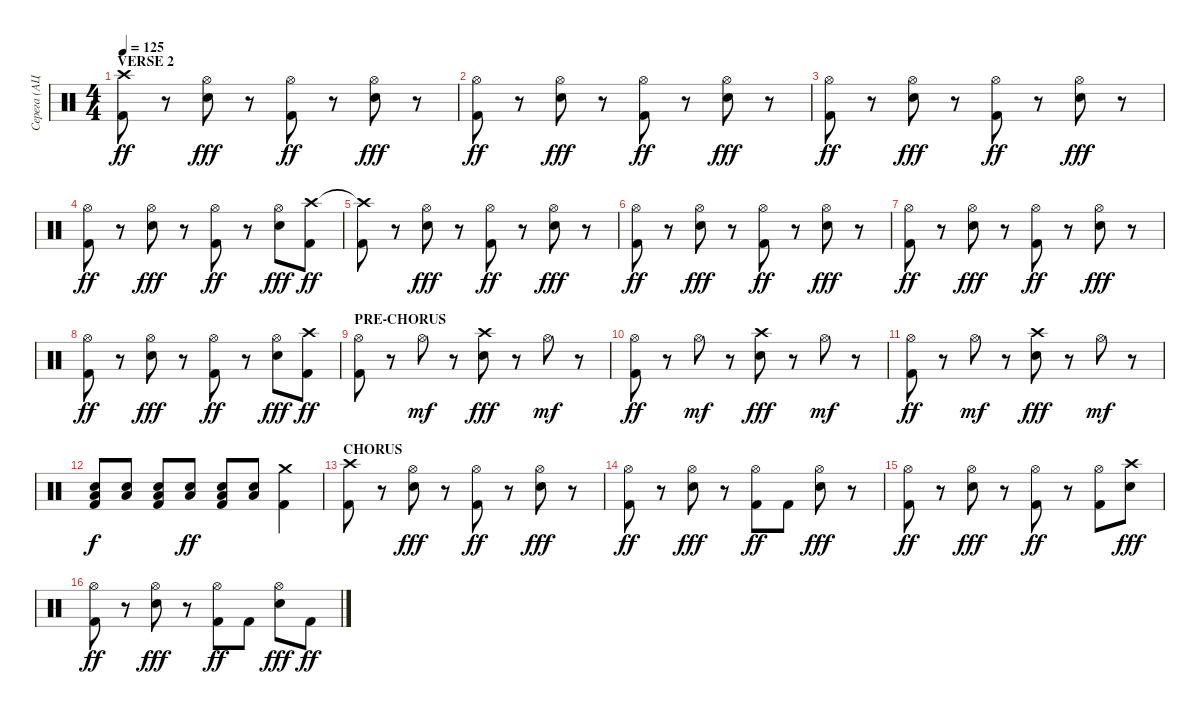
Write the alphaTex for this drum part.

\track ("Серега (АЦЦКИЙ ДЯТЕЛ)" "Серега (АЦ") {instrument percussion}
\staff {score}
\articulation defaults
\ts (4 4)
\section ("" "VERSE 2")
\tempo 125
\clef neutral
\ks c
("Crash high (hit)"{t} "Kick (hit) 2").8{dy ff} r.8 ("Hi-Hat (open)" "Electric Snare (hit)").8{dy fff} r.8 ("Hi-Hat (open)" "Kick (hit) 2").8{dy ff} r.8 ("Hi-Hat (open)" "Electric Snare (hit)").8{dy fff} r.8 |
("Hi-Hat (open)" "Kick (hit) 2").8{dy ff} r.8 ("Hi-Hat (open)" "Electric Snare (hit)").8{dy fff} r.8 ("Hi-Hat (open)" "Kick (hit) 2").8{dy ff} r.8 ("Hi-Hat (open)" "Electric Snare (hit)").8{dy fff} r.8 |
("Hi-Hat (open)" "Kick (hit) 2").8{dy ff} r.8 ("Hi-Hat (open)" "Electric Snare (hit)").8{dy fff} r.8 ("Hi-Hat (open)" "Kick (hit) 2").8{dy ff} r.8 ("Hi-Hat (open)" "Electric Snare (hit)").8{dy fff} r.8 |
("Hi-Hat (open)" "Kick (hit) 2").8{dy ff} r.8 ("Hi-Hat (open)" "Electric Snare (hit)").8{dy fff} r.8 ("Hi-Hat (open)" "Kick (hit) 2").8{dy ff} r.8 ("Hi-Hat (open)" "Electric Snare (hit)").8{dy fff} ("Crash high (hit)" "Kick (hit) 2").8{dy ff} |
("Crash high (hit)"{t} "Kick (hit) 2").8 r.8 ("Hi-Hat (open)" "Electric Snare (hit)").8{dy fff} r.8 ("Hi-Hat (open)" "Kick (hit) 2").8{dy ff} r.8 ("Hi-Hat (open)" "Electric Snare (hit)").8{dy fff} r.8 |
("Hi-Hat (open)" "Kick (hit) 2").8{dy ff} r.8 ("Hi-Hat (open)" "Electric Snare (hit)").8{dy fff} r.8 ("Hi-Hat (open)" "Kick (hit) 2").8{dy ff} r.8 ("Hi-Hat (open)" "Electric Snare (hit)").8{dy fff} r.8 |
("Hi-Hat (open)" "Kick (hit) 2").8{dy ff} r.8 ("Hi-Hat (open)" "Electric Snare (hit)").8{dy fff} r.8 ("Hi-Hat (open)" "Kick (hit) 2").8{dy ff} r.8 ("Hi-Hat (open)" "Electric Snare (hit)").8{dy fff} r.8 |
("Hi-Hat (open)" "Kick (hit) 2").8{dy ff} r.8 ("Hi-Hat (open)" "Electric Snare (hit)").8{dy fff} r.8 ("Hi-Hat (open)" "Kick (hit) 2").8{dy ff} r.8 ("Hi-Hat (open)" "Electric Snare (hit)").8{dy fff} ("Crash high (hit)" "Kick (hit) 2").8{dy ff} |
\section ("" "PRE-CHORUS")
("Hi-Hat (open)" "Kick (hit) 2").8 r.8 "Hi-Hat (open)".8{dy mf} r.8 ("Crash high (hit)" "Electric Snare (hit)").8{dy fff} r.8 "Hi-Hat (open)".8{dy mf} r.8 |
("Hi-Hat (open)" "Kick (hit) 2").8{dy ff} r.8 "Hi-Hat (open)".8{dy mf} r.8 ("Crash high (hit)" "Electric Snare (hit)").8{dy fff} r.8 "Hi-Hat (open)".8{dy mf} r.8 |
("Hi-Hat (open)" "Kick (hit) 2").8{dy ff} r.8 "Hi-Hat (open)".8{dy mf} r.8 ("Crash high (hit)" "Electric Snare (hit)").8{dy fff} r.8 "Hi-Hat (open)".8{dy mf} r.8 |
("Low Floor Tom (hit)" "Electric Snare (hit)" "Kick (hit) 2").8{dy f} ("Low Floor Tom (hit)" "Electric Snare (hit)").8 ("Low Floor Tom (hit)" "Electric Snare (hit)" "Kick (hit) 2").8 ("Low Floor Tom (hit)" "Electric Snare (hit)").8{dy ff} ("Low Floor Tom (hit)" "Electric Snare (hit)" "Kick (hit) 2").8 ("Low Floor Tom (hit)" "Electric Snare (hit)").8 ("Crash medium (hit)" "Kick (hit) 2").4 |
\section ("" "CHORUS")
("Crash high (hit)" "Kick (hit) 2").8 r.8 ("Hi-Hat (open)" "Electric Snare (hit)").8{dy fff} r.8 ("Hi-Hat (open)" "Kick (hit) 2").8{dy ff} r.8 ("Hi-Hat (open)" "Electric Snare (hit)").8{dy fff} r.8 |
("Hi-Hat (open)" "Kick (hit) 2").8{dy ff} r.8 ("Hi-Hat (open)" "Electric Snare (hit)").8{dy fff} r.8 ("Hi-Hat (open)" "Kick (hit) 2").8{dy ff} "Kick (hit) 2".8 ("Hi-Hat (open)" "Electric Snare (hit)").8{dy fff} r.8 |
("Hi-Hat (open)" "Kick (hit) 2").8{dy ff} r.8 ("Hi-Hat (open)" "Electric Snare (hit)").8{dy fff} r.8 ("Hi-Hat (open)" "Kick (hit) 2").8{dy ff} r.8 ("Hi-Hat (open)" "Kick (hit) 2").8 ("Crash high (hit)" "Electric Snare (hit)").8{dy fff} |
("Hi-Hat (open)" "Kick (hit) 2").8{dy ff} r.8 ("Hi-Hat (open)" "Electric Snare (hit)").8{dy fff} r.8 ("Hi-Hat (open)" "Kick (hit) 2").8{dy ff} "Kick (hit) 2".8 ("Hi-Hat (open)" "Electric Snare (hit)").8{dy fff} "Kick (hit) 2".8{dy ff}
